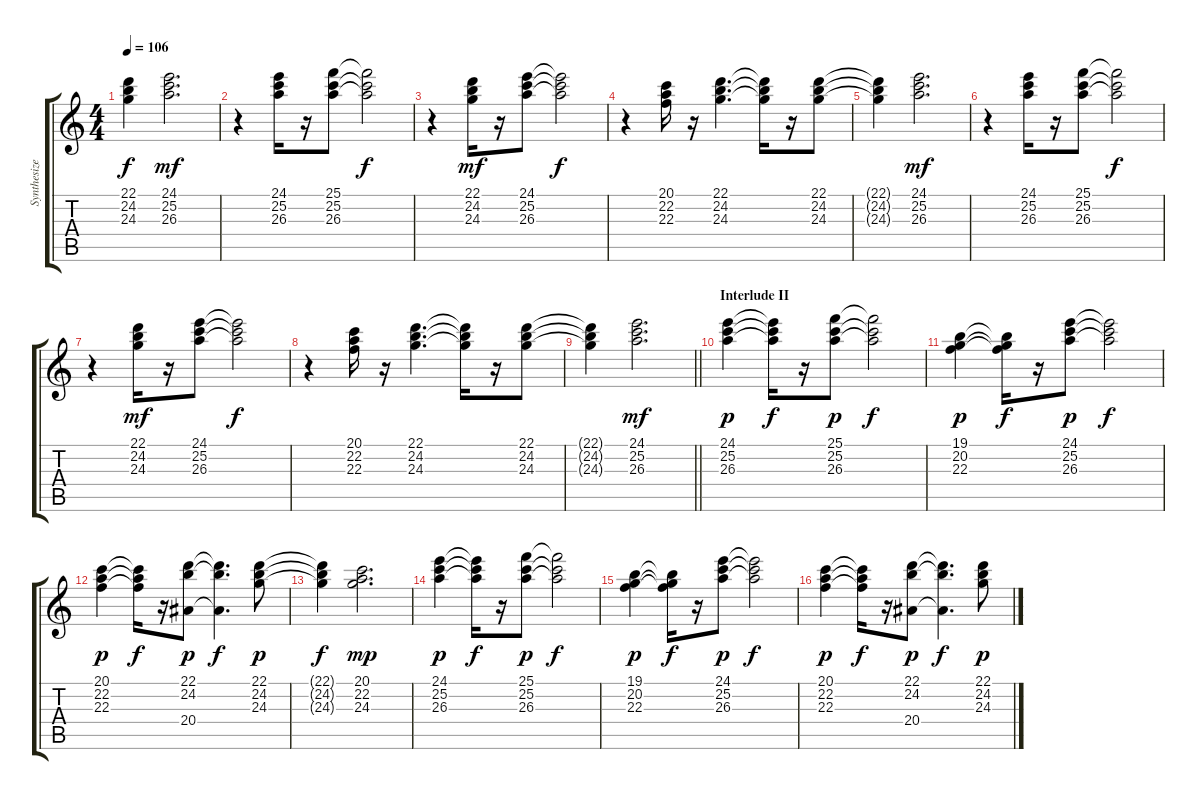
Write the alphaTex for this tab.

\track ("Synthesizer I" "Synthesize") {instrument pad3polysynth}
\staff {score tabs}
\tuning (E4 B3 G3 D3 A2 E2) {hide}
\ts (4 4)
\tempo 106
\clef g2
\ks c
(22.1{t} 24.2{t} 24.3{t}).4{dy f} (24.1 25.2 26.3).2{d dy mf} |
r.4 (24.1 25.2 26.3).16 r.16 (25.1 25.2 26.3).8 (25.1{t} 25.2{t} 26.3{t}).2{dy f} |
r.4 (22.1 24.2 24.3).16{dy mf} r.16 (24.1 25.2 26.3).8 (24.1{t} 25.2{t} 26.3{t}).2{dy f} |
r.4 (20.1 22.2 22.3).16 r.16 (22.1 24.2 24.3).4{d} (22.1{t} 24.2{t} 24.3{t}).16 r.16 (22.1 24.2 24.3).8 |
(22.1{t} 24.2{t} 24.3{t}).4 (24.1 25.2 26.3).2{d dy mf} |
r.4 (24.1 25.2 26.3).16 r.16 (25.1 25.2 26.3).8 (25.1{t} 25.2{t} 26.3{t}).2{dy f} |
r.4 (22.1 24.2 24.3).16{dy mf} r.16 (24.1 25.2 26.3).8 (24.1{t} 25.2{t} 26.3{t}).2{dy f} |
r.4 (20.1 22.2 22.3).16 r.16 (22.1 24.2 24.3).4{d} (22.1{t} 24.2{t} 24.3{t}).16 r.16 (22.1 24.2 24.3).8 |
\barLineRight lightlight
(22.1{t} 24.2{t} 24.3{t}).4 (24.1 25.2 26.3).2{d dy mf} |
\section ("" "Interlude II")
(24.1 25.2 26.3).4{dy p} (24.1{t} 25.2{t} 26.3{t}).16{dy f} r.16 (25.1 25.2 26.3).8{dy p} (25.1{t} 25.2{t} 26.3{t}).2{dy f} |
(19.1 20.2 22.3).4{dy p} (19.1{t} 20.2{t} 22.3{t}).16{dy f} r.16 (24.1 25.2 26.3).8{dy p} (24.1{t} 25.2{t} 26.3{t}).2{dy f} |
(20.1 22.2 22.3).4{dy p} (20.1{t} 22.2{t} 22.3{t}).16{dy f} r.16 (22.1 24.2 20.4).8{dy p} (22.1{t} 24.2{t} 20.4{t}).4{d dy f} (22.1 24.2 24.3).8{dy p} |
(22.1{t} 24.2{t} 24.3{t}).4{dy f} (20.1 22.2 24.3).2{d dy mp} |
(24.1 25.2 26.3).4{dy p} (24.1{t} 25.2{t} 26.3{t}).16{dy f} r.16 (25.1 25.2 26.3).8{dy p} (25.1{t} 25.2{t} 26.3{t}).2{dy f} |
(19.1 20.2 22.3).4{dy p} (19.1{t} 20.2{t} 22.3{t}).16{dy f} r.16 (24.1 25.2 26.3).8{dy p} (24.1{t} 25.2{t} 26.3{t}).2{dy f} |
(20.1 22.2 22.3).4{dy p} (20.1{t} 22.2{t} 22.3{t}).16{dy f} r.16 (22.1 24.2 20.4).8{dy p} (22.1{t} 24.2{t} 20.4{t}).4{d dy f} (22.1 24.2 24.3).8{dy p}
